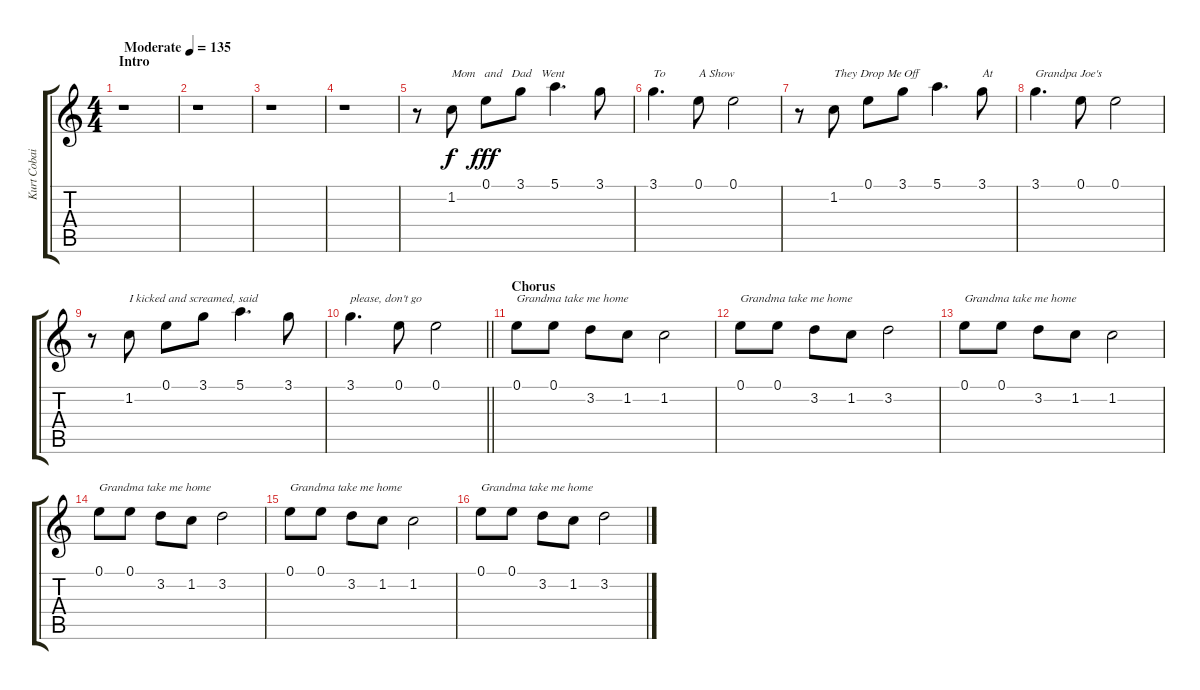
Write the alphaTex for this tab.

\track ("Kurt Cobain - Vocals" "Kurt Cobai") {instrument overdrivenguitar}
\staff {score tabs}
\tuning (E4 B3 G3 D3 A2 E2) {hide}
\ts (4 4)
\section ("" "Intro")
\tempo (135 "Moderate")
\clef g2
\ks c
r.1{dy f instrument overdrivenguitar} |
r.1 |
r.1 |
r.1 |
r.8 1.2.8{txt "Mom   and   Dad   Went"} 0.1.8{dy fff} 3.1.8 5.1.4{d} 3.1.8 |
3.1.4{d txt "To"} 0.1.8{txt "A Show"} 0.1.2 |
r.8 1.2.8{txt "They Drop Me Off"} 0.1.8 3.1.8 5.1.4{d} 3.1.8{txt "At"} |
3.1.4{d txt "Grandpa Joe's"} 0.1.8 0.1.2 |
r.8 1.2.8{txt "I kicked and screamed, said"} 0.1.8 3.1.8 5.1.4{d} 3.1.8 |
\barLineRight lightlight
3.1.4{d txt "please, don't go"} 0.1.8 0.1.2 |
\section ("" "Chorus")
0.1.8{txt "Grandma take me home"} 0.1.8 3.2.8 1.2.8 1.2.2 |
0.1.8{txt "Grandma take me home"} 0.1.8 3.2.8 1.2.8 3.2.2 |
0.1.8{txt "Grandma take me home"} 0.1.8 3.2.8 1.2.8 1.2.2 |
0.1.8{txt "Grandma take me home"} 0.1.8 3.2.8 1.2.8 3.2.2 |
0.1.8{txt "Grandma take me home"} 0.1.8 3.2.8 1.2.8 1.2.2 |
0.1.8{txt "Grandma take me home"} 0.1.8 3.2.8 1.2.8 3.2.2
